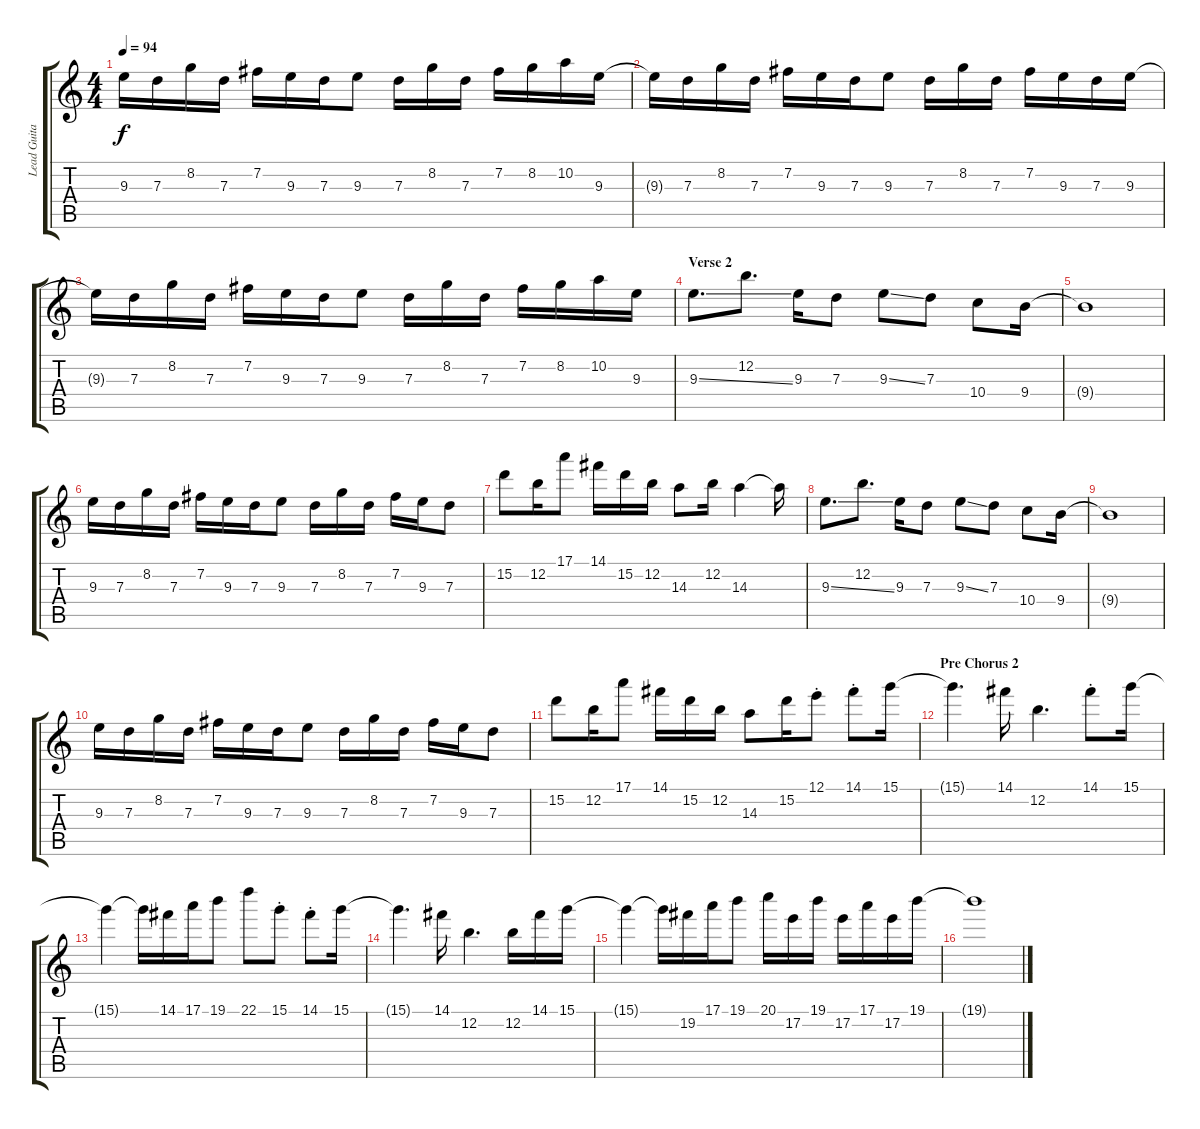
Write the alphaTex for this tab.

\track ("Lead Guitar 1" "Lead Guita") {instrument distortionguitar}
\staff {score tabs}
\tuning (E4 B3 G3 D3 A2 E2) {hide}
\ts (4 4)
\tempo 94
\clef g2
\ks c
9.3{t}.16{dy f} 7.3.16 8.2.16 7.3.16 7.2.16 9.3.16 7.3.16 9.3.8 7.3.16 8.2.16 7.3.16 7.2.16 8.2.16 10.2.16 9.3.16 |
9.3{t}.16 7.3.16 8.2.16 7.3.16 7.2.16 9.3.16 7.3.16 9.3.8 7.3.16 8.2.16 7.3.16 7.2.16 9.3.16 7.3.16 9.3.16 |
9.3{t}.16 7.3.16 8.2.16 7.3.16 7.2.16 9.3.16 7.3.16 9.3.8 7.3.16 8.2.16 7.3.16 7.2.16 8.2.16 10.2.16 9.3.16 |
\section ("" "Verse 2")
9.3{ss}.8{d} 12.2.8{d} 9.3.16 7.3.8 9.3{ss}.8 7.3.8 10.4.8 9.4.16 |
9.4{t}.1 |
9.3.16 7.3.16 8.2.16 7.3.16 7.2.16 9.3.16 7.3.16 9.3.8 7.3.16 8.2.16 7.3.16 7.2.16 9.3.16 7.3.8 |
15.2.8 12.2.16 17.1.8 14.1.16 15.2.16 12.2.16 14.3.8 12.2.16 14.3.4 14.3{t}.16 |
9.3{ss}.8{d} 12.2.8{d} 9.3.16 7.3.8 9.3{ss}.8 7.3.8 10.4.8 9.4.16 |
9.4{t}.1 |
9.3.16 7.3.16 8.2.16 7.3.16 7.2.16 9.3.16 7.3.16 9.3.8 7.3.16 8.2.16 7.3.16 7.2.16 9.3.16 7.3.8 |
15.2.8 12.2.16 17.1.8 14.1.16 15.2.16 12.2.16 14.3.8 15.2.16 12.1{st}.8 14.1{st}.8 15.1.16 |
\section ("" "Pre Chorus 2")
15.1{t}.4{d} 14.1.16 12.2.4{d} 14.1{st}.8 15.1.16 |
15.1{t}.4 15.1{t}.16 14.1.16 17.1.16 19.1.8 22.1.8 15.1{st}.8 14.1{st}.8 15.1.16 |
15.1{t}.4{d} 14.1.16 12.2.4{d} 12.2.16 14.1.16 15.1.16 |
15.1{t}.4 15.1{t}.16 19.2.16 17.1.16 19.1.8 20.1.16 17.2.16 19.1.16 17.2.16 17.1.16 17.2.16 19.1.16 |
19.1{t}.1
